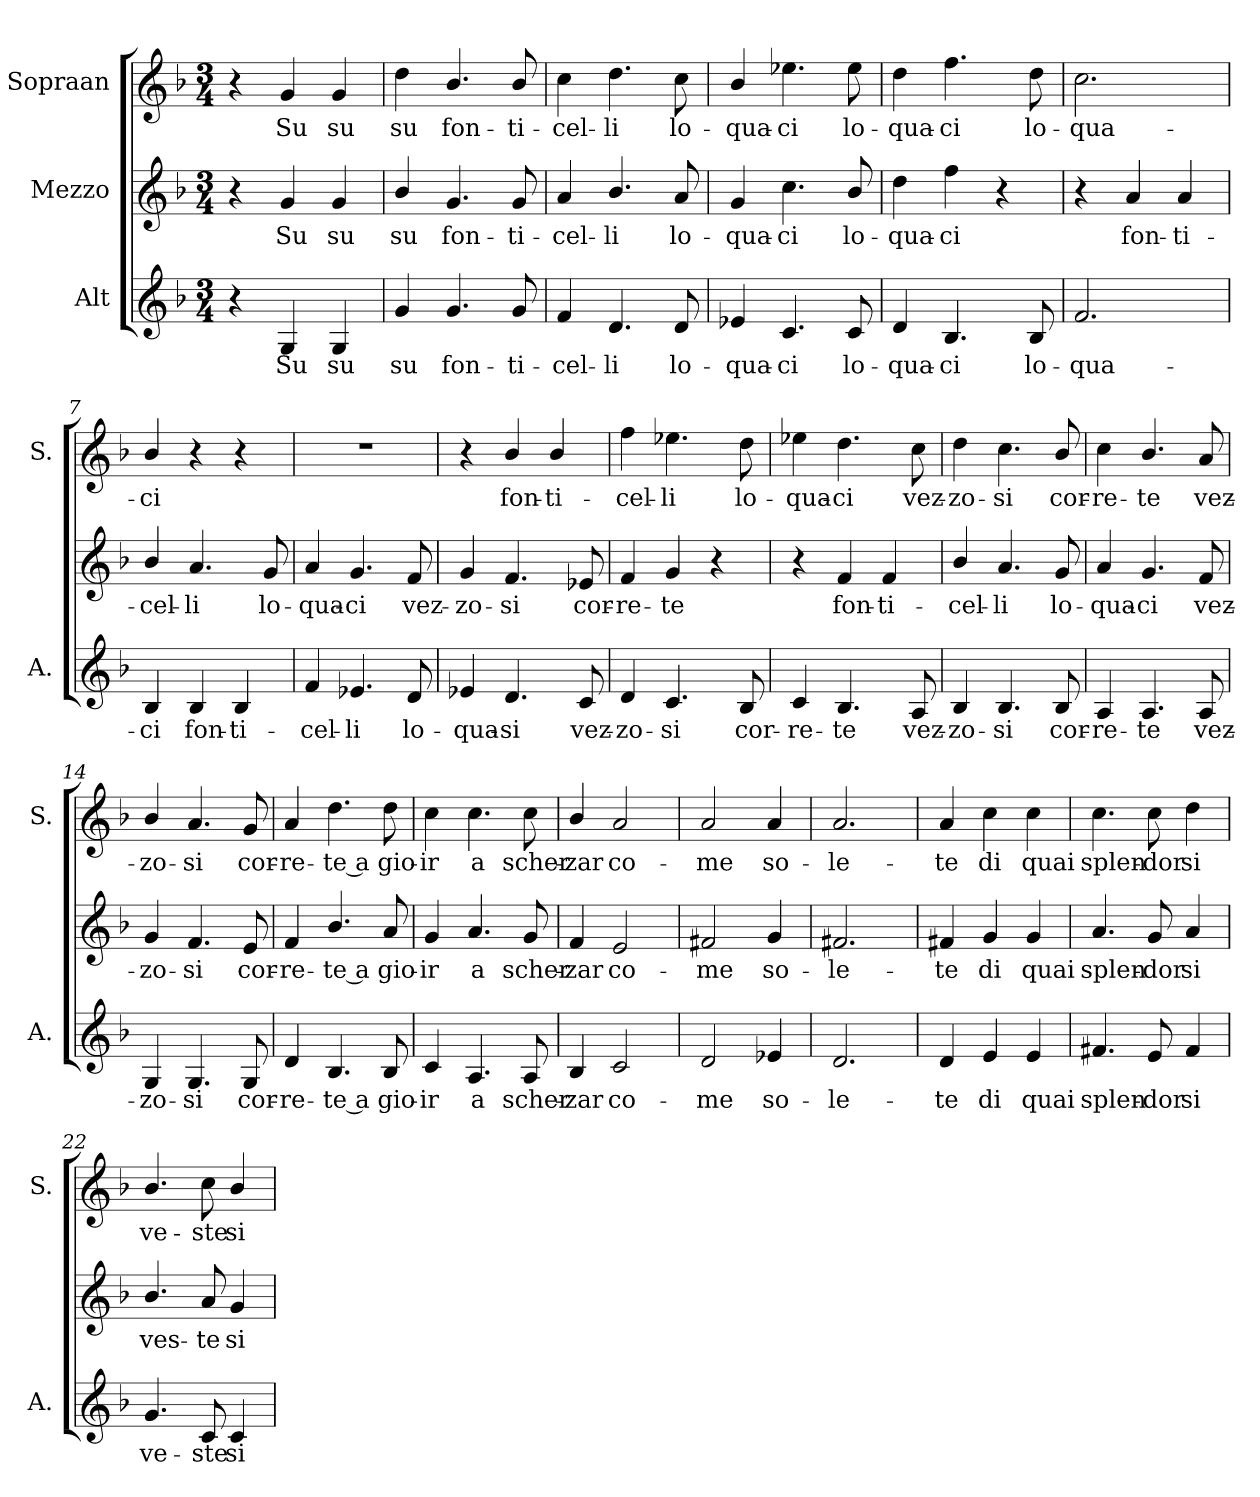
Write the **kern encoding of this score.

**kern	**text	**kern	**text	**kern	**text
*part3	*part3	*part2	*part2	*part1	*part1
*staff3	*staff3	*staff2	*staff2	*staff1	*staff1
*I"Alt	*	*I"Mezzo	*	*I"Sopraan	*
*I'A.	*	*	*	*I'S.	*
*clefG2	*	*clefG2	*	*clefG2	*
*k[b-]	*	*k[b-]	*	*k[b-]	*
*F:	*	*F:	*	*F:	*
*M3/4	*	*M3/4	*	*M3/4	*
=1	=1	=1	=1	=1	=1
4r	.	4r	.	4r	.
!	!LO:LY:b	!	!LO:LY:b	!	!LO:LY:b
4G/	Su	4g/	Su	4g/	Su
!	!LO:LY:b	!	!LO:LY:b	!	!LO:LY:b
4G/	su	4g/	su	4g/	su
=2	=2	=2	=2	=2	=2
!	!LO:LY:b	!	!LO:LY:b	!	!LO:LY:b
4g/	su	4b-/	su	4dd\	su
!	!LO:LY:b	!	!LO:LY:b	!	!LO:LY:b
4.g/	-fon-	4.g/	-fon-	4.b-/	-fon-
!	!LO:LY:b	!	!LO:LY:b	!	!LO:LY:b
8g/	-ti-	8g/	-ti-	8b-/	-ti-
=3	=3	=3	=3	=3	=3
!	!LO:LY:b	!	!LO:LY:b	!	!LO:LY:b
4f/	-cel-	4a/	-cel-	4cc\	-cel-
!	!LO:LY:b	!	!LO:LY:b	!	!LO:LY:b
4.d/	li	4.b-/	li	4.dd\	li
!	!LO:LY:b	!	!LO:LY:b	!	!LO:LY:b
8d/	-lo-	8a/	-lo-	8cc\	-lo-
=4	=4	=4	=4	=4	=4
!	!LO:LY:b	!	!LO:LY:b	!	!LO:LY:b
4e-X/	-qua-	4g/	-qua-	4b-/	-qua-
!	!LO:LY:b	!	!LO:LY:b	!	!LO:LY:b
4.c/	ci	4.cc\	ci	4.ee-X\	ci
!	!LO:LY:b	!	!LO:LY:b	!	!LO:LY:b
8c/	-lo-	8b-/	-lo-	8ee-\	-lo-
=5	=5	=5	=5	=5	=5
!	!LO:LY:b	!	!LO:LY:b	!	!LO:LY:b
4d/	-qua-	4dd\	-qua-	4dd\	-qua-
!	!LO:LY:b	!	!LO:LY:b	!	!LO:LY:b
4.B-/	ci	4ff\	ci	4.ff\	ci
.	.	4r	.	.	.
!	!LO:LY:b	!	!	!	!LO:LY:b
8B-/	-lo-	.	.	8dd\	-lo-
=6	=6	=6	=6	=6	=6
!	!LO:LY:b	!	!	!	!LO:LY:b
2.f/	-qua-	4r	.	2.cc\	-qua-
!	!	!	!LO:LY:b	!	!
.	.	4a/	-fon-	.	.
!	!	!	!LO:LY:b	!	!
.	.	4a/	-ti-	.	.
=7	=7	=7	=7	=7	=7
!	!LO:LY:b	!	!LO:LY:b	!	!LO:LY:b
4B-/	ci	4b-/	-cel-	4b-/	ci
!	!LO:LY:b	!	!LO:LY:b	!	!
4B-/	-fon-	4.a/	li	4r	.
!	!LO:LY:b	!	!	!	!
4B-/	-ti-	.	.	4r	.
!	!	!	!LO:LY:b	!	!
.	.	8g/	-lo-	.	.
!!LO:LB:g=z
=8	=8	=8	=8	=8	=8
!	!LO:LY:b	!	!LO:LY:b	!LO:N:vis=1	!
4f/	-cel-	4a/	-qua-	2.r	.
!	!LO:LY:b	!	!LO:LY:b	!	!
4.e-X/	li	4.g/	ci	.	.
!	!LO:LY:b	!	!LO:LY:b	!	!
8d/	-lo-	8f/	-vez-	.	.
=9	=9	=9	=9	=9	=9
!	!LO:LY:b	!	!LO:LY:b	!	!
4e-X/	-qua-	4g/	-zo-	4r	.
!	!LO:LY:b	!	!LO:LY:b	!	!LO:LY:b
4.d/	si	4.f/	si	4b-/	-fon-
!	!	!	!	!	!LO:LY:b
.	.	.	.	4b-/	-ti-
!	!LO:LY:b	!	!LO:LY:b	!	!
8c/	-vez-	8e-X/	-cor-	.	.
=10	=10	=10	=10	=10	=10
!	!LO:LY:b	!	!LO:LY:b	!	!LO:LY:b
4d/	-zo-	4f/	-re-	4ff\	-cel-
!	!LO:LY:b	!	!LO:LY:b	!	!LO:LY:b
4.c/	si	4g/	te	4.ee-X\	li
.	.	4r	.	.	.
!	!LO:LY:b	!	!	!	!LO:LY:b
8B-/	-cor-	.	.	8dd\	-lo-
=11	=11	=11	=11	=11	=11
!	!LO:LY:b	!	!	!	!LO:LY:b
4c/	-re-	4r	.	4ee-X\	-qua-
!	!LO:LY:b	!	!LO:LY:b	!	!LO:LY:b
4.B-/	te	4f/	-fon-	4.dd\	ci
!	!	!	!LO:LY:b	!	!
.	.	4f/	-ti-	.	.
!	!LO:LY:b	!	!	!	!LO:LY:b
8A/	-vez-	.	.	8cc\	-vez-
=12	=12	=12	=12	=12	=12
!	!LO:LY:b	!	!LO:LY:b	!	!LO:LY:b
4B-/	-zo-	4b-/	-cel-	4dd\	-zo-
!	!LO:LY:b	!	!LO:LY:b	!	!LO:LY:b
4.B-/	si	4.a/	li	4.cc\	si
!	!LO:LY:b	!	!LO:LY:b	!	!LO:LY:b
8B-/	-cor-	8g/	-lo-	8b-/	-cor-
=13	=13	=13	=13	=13	=13
!	!LO:LY:b	!	!LO:LY:b	!	!LO:LY:b
4A/	-re-	4a/	-qua-	4cc\	-re-
!	!LO:LY:b	!	!LO:LY:b	!	!LO:LY:b
4.A/	te	4.g/	ci	4.b-/	te
!	!LO:LY:b	!	!LO:LY:b	!	!LO:LY:b
8A/	-vez-	8f/	-vez-	8a/	-vez-
=14	=14	=14	=14	=14	=14
!	!LO:LY:b	!	!LO:LY:b	!	!LO:LY:b
4G/	-zo-	4g/	-zo-	4b-/	-zo-
!	!LO:LY:b	!	!LO:LY:b	!	!LO:LY:b
4.G/	si	4.f/	si	4.a/	si
!	!LO:LY:b	!	!LO:LY:b	!	!LO:LY:b
8G/	-cor-	8e/	-cor-	8g/	-cor-
=15	=15	=15	=15	=15	=15
!	!LO:LY:b	!	!LO:LY:b	!	!LO:LY:b
4d/	-re-	4f/	-re-	4a/	-re-
!	!LO:LY:b	!	!LO:LY:b	!	!LO:LY:b
4.B-/	te a	4.b-/	te a	4.dd\	te a
!	!LO:LY:b	!	!LO:LY:b	!	!LO:LY:b
8B-/	-gio-	8a/	-gio-	8dd\	-gio-
!!LO:LB:g=z
=16	=16	=16	=16	=16	=16
!	!LO:LY:b	!	!LO:LY:b	!	!LO:LY:b
4c/	ir	4g/	ir	4cc\	ir
!	!LO:LY:b	!	!LO:LY:b	!	!LO:LY:b
4.A/	a	4.a/	a	4.cc\	a
!	!LO:LY:b	!	!LO:LY:b	!	!LO:LY:b
8A/	-scher-	8g/	-scher-	8cc\	-scher-
=17	=17	=17	=17	=17	=17
!	!LO:LY:b	!	!LO:LY:b	!	!LO:LY:b
4B-/	zar	4f/	zar	4b-/	zar
!	!LO:LY:b	!	!LO:LY:b	!	!LO:LY:b
2c/	co-	2e/	co-	2a/	co-
=18	=18	=18	=18	=18	=18
!	!LO:LY:b	!	!LO:LY:b	!	!LO:LY:b
2d/	-me	2f#X/	-me	2a/	-me
!	!LO:LY:b	!	!LO:LY:b	!	!LO:LY:b
4e-X/	-so-	4g/	-so-	4a/	-so-
=19	=19	=19	=19	=19	=19
!	!LO:LY:b	!	!LO:LY:b	!	!LO:LY:b
2.d/	-le-	2.f#X/	-le-	2.a/	-le-
=20	=20	=20	=20	=20	=20
!	!LO:LY:b	!	!LO:LY:b	!	!LO:LY:b
4d/	te	4f#X/	te	4a/	te
!	!LO:LY:b	!	!LO:LY:b	!	!LO:LY:b
4e/	di	4g/	di	4cc\	di
!	!LO:LY:b	!	!LO:LY:b	!	!LO:LY:b
4e/	quai	4g/	quai	4cc\	quai
=21	=21	=21	=21	=21	=21
!	!LO:LY:b	!	!LO:LY:b	!	!LO:LY:b
4.f#X/	splen-	4.a/	splen-	4.cc\	splen-
!	!LO:LY:b	!	!LO:LY:b	!	!LO:LY:b
8e/	-dor	8g/	-dor	8cc\	-dor
!	!LO:LY:b	!	!LO:LY:b	!	!LO:LY:b
4f#/	-si	4a/	-si	4dd\	-si
=22	=22	=22	=22	=22	=22
!	!LO:LY:b	!	!LO:LY:b	!	!LO:LY:b
4.g/	-ve-	4.b-/	-ves-	4.b-/	-ve-
!	!LO:LY:b	!	!LO:LY:b	!	!LO:LY:b
8c/	ste	8a/	te	8cc\	ste
!	!LO:LY:b	!	!LO:LY:b	!	!LO:LY:b
4c/	-si	4g/	-si	4b-/	-si
=	=	=	=	=	=
*-	*-	*-	*-	*-	*-
